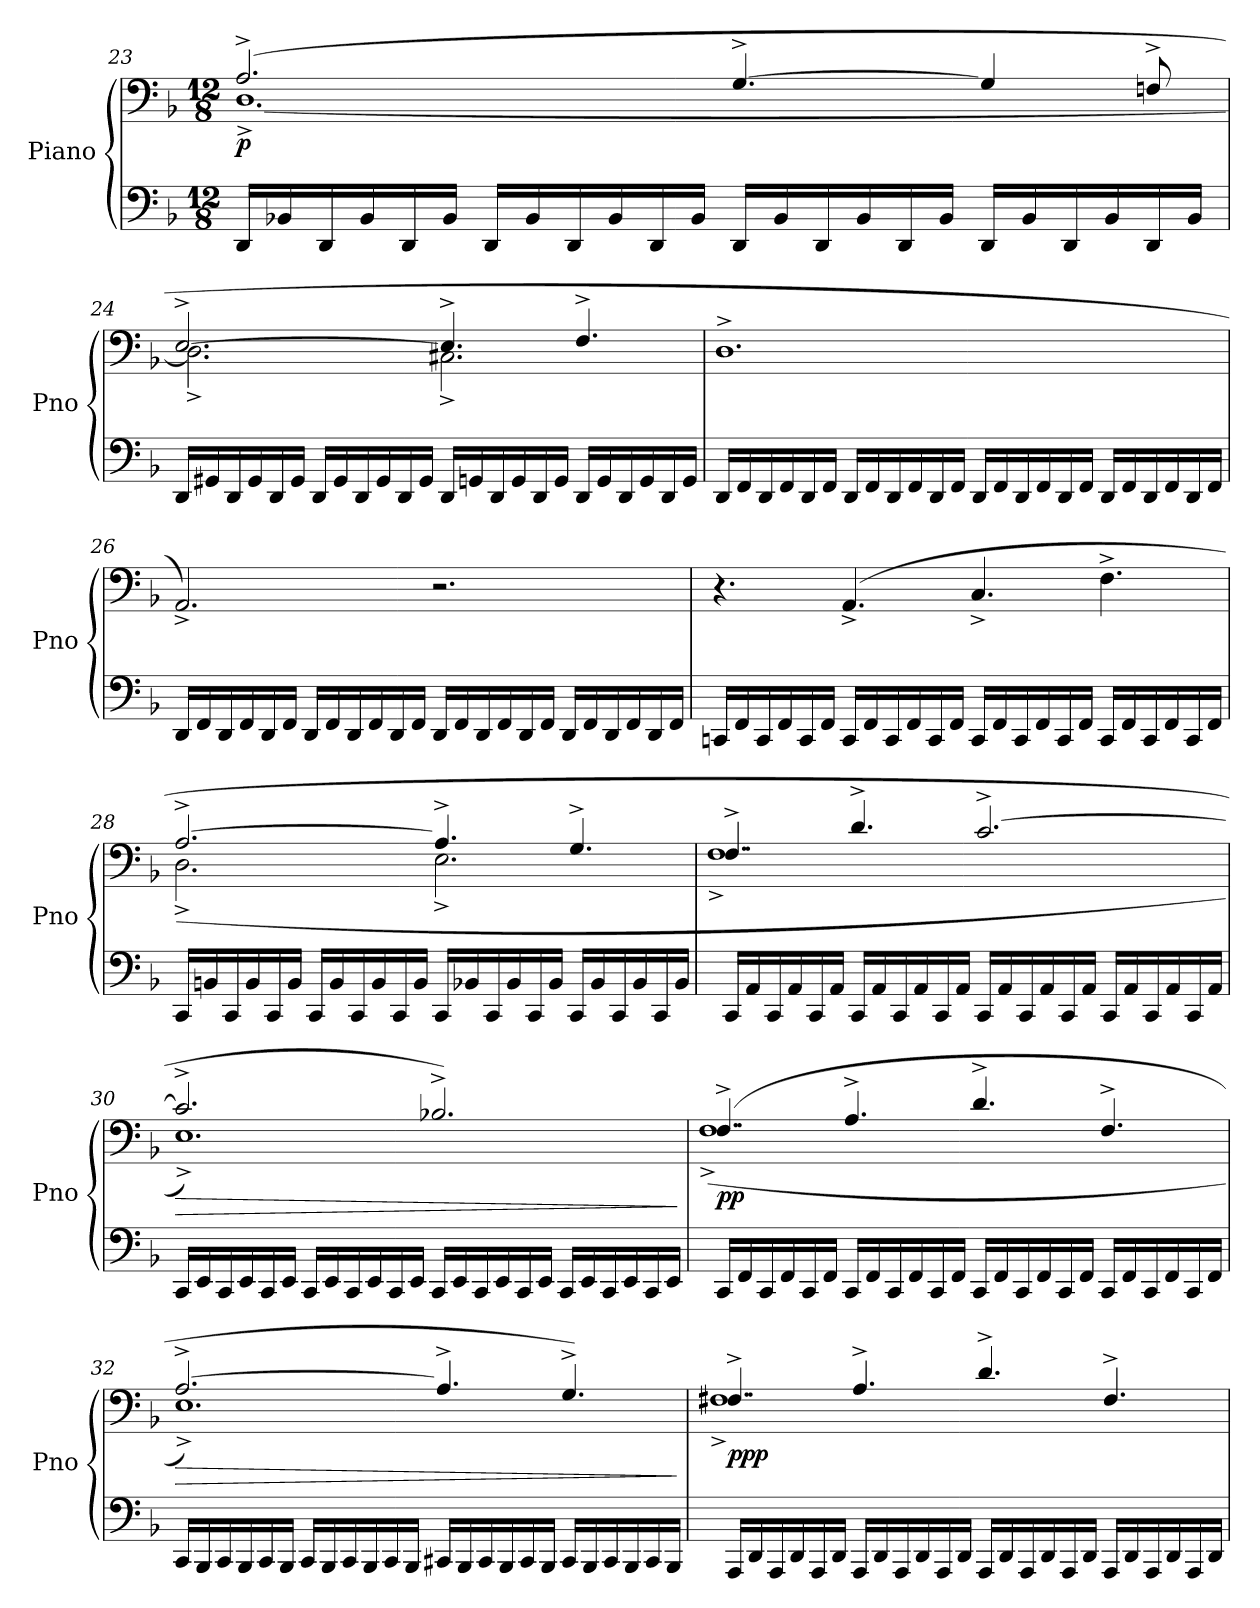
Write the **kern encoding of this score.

**kern	**kern	**dynam
*part1	*part1	*part1
*staff2	*staff1	*staff1/2
*I"Piano	*	*
*I'Pno	*	*
*clefF4	*clefF4	*
*k[b-]	*k[b-]	*
*M12/8	*M12/8	*
=23	=23	=23
*	*^	*
!	!	!	!LO:DY:b
16DD/LL	(2.A^/	[1.D^	p
16BB-X/	.	.	.
16DD/	.	.	.
16BB-/	.	.	.
16DD/	.	.	.
16BB-/JJ	.	.	.
16DD/LL	.	.	.
16BB-/	.	.	.
16DD/	.	.	.
16BB-/	.	.	.
16DD/	.	.	.
16BB-/JJ	.	.	.
16DD/LL	[4.G^/	.	.
16BB-/	.	.	.
16DD/	.	.	.
16BB-/	.	.	.
16DD/	.	.	.
16BB-/JJ	.	.	.
16DD/LL	4G/]	.	.
16BB-/	.	.	.
16DD/	.	.	.
16BB-/	.	.	.
16DD/	8Fn^/	.	.
16BB-/JJ	.	.	.
!!LO:LB:g=z	!!
=24	=24	=24	=24
16DD/LL	[2.E^/	2.D^\]	.
16GG#X/	.	.	.
16DD/	.	.	.
16GG#/	.	.	.
16DD/	.	.	.
16GG#/JJ	.	.	.
16DD/LL	.	.	.
16GG#/	.	.	.
16DD/	.	.	.
16GG#/	.	.	.
16DD/	.	.	.
16GG#/JJ	.	.	.
16DD/LL	4.E^/]	2.C#X^\	.
16GGn/	.	.	.
16DD/	.	.	.
16GG/	.	.	.
16DD/	.	.	.
16GG/JJ	.	.	.
16DD/LL	4.F^/	.	.
16GG/	.	.	.
16DD/	.	.	.
16GG/	.	.	.
16DD/	.	.	.
16GG/JJ	.	.	.
*	*v	*v	*
=25	=25	=25
16DD/LL	1.D^	.
16FF/	.	.
16DD/	.	.
16FF/	.	.
16DD/	.	.
16FF/JJ	.	.
16DD/LL	.	.
16FF/	.	.
16DD/	.	.
16FF/	.	.
16DD/	.	.
16FF/JJ	.	.
16DD/LL	.	.
16FF/	.	.
16DD/	.	.
16FF/	.	.
16DD/	.	.
16FF/JJ	.	.
16DD/LL	.	.
16FF/	.	.
16DD/	.	.
16FF/	.	.
16DD/	.	.
16FF/JJ	.	.
!!LO:LB:g=z
=26	=26	=26
16DD/LL	2.AA^/)	.
16FF/	.	.
16DD/	.	.
16FF/	.	.
16DD/	.	.
16FF/JJ	.	.
16DD/LL	.	.
16FF/	.	.
16DD/	.	.
16FF/	.	.
16DD/	.	.
16FF/JJ	.	.
16DD/LL	2.r	.
16FF/	.	.
16DD/	.	.
16FF/	.	.
16DD/	.	.
16FF/JJ	.	.
16DD/LL	.	.
16FF/	.	.
16DD/	.	.
16FF/	.	.
16DD/	.	.
16FF/JJ	.	.
=27	=27	=27
16CCn/LL	4.r	.
16FF/	.	.
16CC/	.	.
16FF/	.	.
16CC/	.	.
16FF/JJ	.	.
16CC/LL	(4.AA^/	.
16FF/	.	.
16CC/	.	.
16FF/	.	.
16CC/	.	.
16FF/JJ	.	.
16CC/LL	4.C^/	.
16FF/	.	.
16CC/	.	.
16FF/	.	.
16CC/	.	.
16FF/JJ	.	.
16CC/LL	4.F^\	.
16FF/	.	.
16CC/	.	.
16FF/	.	.
16CC/	.	.
16FF/JJ	.	.
!!LO:LB:g=z
=28	=28	=28
*	*^	*
16CC/LL	[2.A^/	(2.D^\	.
16BBn/	.	.	.
16CC/	.	.	.
16BB/	.	.	.
16CC/	.	.	.
16BB/JJ	.	.	.
16CC/LL	.	.	.
16BB/	.	.	.
16CC/	.	.	.
16BB/	.	.	.
16CC/	.	.	.
16BB/JJ	.	.	.
16CC/LL	4.A^/]	2.E^\	.
16BB-X/	.	.	.
16CC/	.	.	.
16BB-/	.	.	.
16CC/	.	.	.
16BB-/JJ	.	.	.
16CC/LL	4.G^/	.	.
16BB-/	.	.	.
16CC/	.	.	.
16BB-/	.	.	.
16CC/	.	.	.
16BB-/JJ	.	.	.
=29	=29	=29	=29
16CC/LL	4.F^/	1.F^	.
16AA/	.	.	.
16CC/	.	.	.
16AA/	.	.	.
16CC/	.	.	.
16AA/JJ	.	.	.
16CC/LL	4.d^/	.	.
16AA/	.	.	.
16CC/	.	.	.
16AA/	.	.	.
16CC/	.	.	.
16AA/JJ	.	.	.
16CC/LL	[2.c^/	.	.
16AA/	.	.	.
16CC/	.	.	.
16AA/	.	.	.
16CC/	.	.	.
16AA/JJ	.	.	.
16CC/LL	.	.	.
16AA/	.	.	.
16CC/	.	.	.
16AA/	.	.	.
16CC/	.	.	.
16AA/JJ	.	.	.
!!LO:LB:g=z	!!
=30	=30	=30	=30
!	!	!	!LO:HP:b
16CC/LL	2.c^/]	1.E^)	>
16EE/	.	.	.
16CC/	.	.	.
16EE/	.	.	.
16CC/	.	.	.
16EE/JJ	.	.	.
16CC/LL	.	.	.
16EE/	.	.	.
16CC/	.	.	.
16EE/	.	.	.
16CC/	.	.	.
16EE/JJ	.	.	.
16CC/LL	2.B-X^/)	.	.
16EE/	.	.	.
16CC/	.	.	.
16EE/	.	.	.
16CC/	.	.	.
16EE/JJ	.	.	.
16CC/LL	.	.	.
16EE/	.	.	.
16CC/	.	.	.
16EE/	.	.	.
16CC/	.	.	.
16EE/JJ	.	.	.
*	*v	*v	*
.	.	]
=31	=31	=31
*	*^	*
!	!	!	!LO:DY:b
16CC/LL	(4.F^/	(1.F^	pp
16FF/	.	.	.
16CC/	.	.	.
16FF/	.	.	.
16CC/	.	.	.
16FF/JJ	.	.	.
16CC/LL	4.A^/	.	.
16FF/	.	.	.
16CC/	.	.	.
16FF/	.	.	.
16CC/	.	.	.
16FF/JJ	.	.	.
16CC/LL	4.d^/	.	.
16FF/	.	.	.
16CC/	.	.	.
16FF/	.	.	.
16CC/	.	.	.
16FF/JJ	.	.	.
16CC/LL	4.F^/	.	.
16FF/	.	.	.
16CC/	.	.	.
16FF/	.	.	.
16CC/	.	.	.
16FF/JJ	.	.	.
!!LO:LB:g=z	!!
=32	=32	=32	=32
!	!	!	!LO:HP:b
16CC/LL	[2.A^/	1.E^)	>
16BBB-/	.	.	.
16CC/	.	.	.
16BBB-/	.	.	.
16CC/	.	.	.
16BBB-/JJ	.	.	.
16CC/LL	.	.	.
16BBB-/	.	.	.
16CC/	.	.	.
16BBB-/	.	.	.
16CC/	.	.	.
16BBB-/JJ	.	.	.
16CC#X/LL	4.A^/]	.	.
16BBB-/	.	.	.
16CC#/	.	.	.
16BBB-/	.	.	.
16CC#/	.	.	.
16BBB-/JJ	.	.	.
16CC#/LL	4.G^/)	.	.
16BBB-/	.	.	.
16CC#/	.	.	.
16BBB-/	.	.	.
16CC#/	.	.	.
16BBB-/JJ	.	.	.
*	*v	*v	*
.	.	]
=33	=33	=33
*	*^	*
!	!	!	!LO:DY:b
16AAA/LL	4.F#X^/	1.F#^	ppp
16DD/	.	.	.
16AAA/	.	.	.
16DD/	.	.	.
16AAA/	.	.	.
16DD/JJ	.	.	.
16AAA/LL	4.A^/	.	.
16DD/	.	.	.
16AAA/	.	.	.
16DD/	.	.	.
16AAA/	.	.	.
16DD/JJ	.	.	.
16AAA/LL	4.d^/	.	.
16DD/	.	.	.
16AAA/	.	.	.
16DD/	.	.	.
16AAA/	.	.	.
16DD/JJ	.	.	.
16AAA/LL	4.F#^/	.	.
16DD/	.	.	.
16AAA/	.	.	.
16DD/	.	.	.
16AAA/	.	.	.
16DD/JJ	.	.	.
*	*v	*v	*
=	=	=
*-	*-	*-
